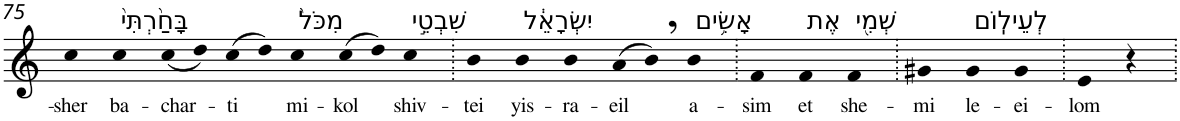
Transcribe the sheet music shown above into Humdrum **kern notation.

**kern	**text
*part1	*part1
*staff1	*staff1
*I"Piano	*
*I'Pno	*
!!LO:PB:g=z
*clefG2	*
*k[]	*
=75	=75
!	!LO:LY:b
4cc	-sher
!LO:TX:a:t=בָּחַ֙רְתִּי֙	!
!	!LO:LY:b
4cc	ba-
!	!LO:LY:b
(<8cc	-char-
8dd)	.
!	!LO:LY:b
(>8cc	-ti
8dd)	.
!LO:TX:a:t=מִכֹּל֙	!
!	!LO:LY:b
4cc	mi-
!	!LO:LY:b
(>8cc	-kol
8dd)	.
!LO:TX:a:t=שִׁבְטֵ֣י	!
!	!LO:LY:b
4cc	shiv-
=76.	=76.
!	!LO:LY:b
4b	-tei
!LO:TX:a:t=יִשְׂרָאֵ֔ל	!
!	!LO:LY:b
4b	yis-
!	!LO:LY:b
4b	-ra-
!	!LO:LY:b
(>8a	-eil
8b,)	.
!LO:TX:a:t=אָשִׂ֥ים	!
!	!LO:LY:b
4b	a-
=77.	=77.
!	!LO:LY:b
4f	-sim
!LO:TX:a:t=אֶת	!
!	!LO:LY:b
4f	et
!LO:TX:a:t=שְׁמִ֖י	!
!	!LO:LY:b
4f	she-
=78.	=78.
!	!LO:LY:b
4g#X	-mi
!LO:TX:a:t=לְעֵילֽוֹם	!
!	!LO:LY:b
4g#	le-
!	!LO:LY:b
4g#	-ei-
=79.	=79.
!	!LO:LY:b
4e	-lom
4r	.
=.	=.
*-	*-
